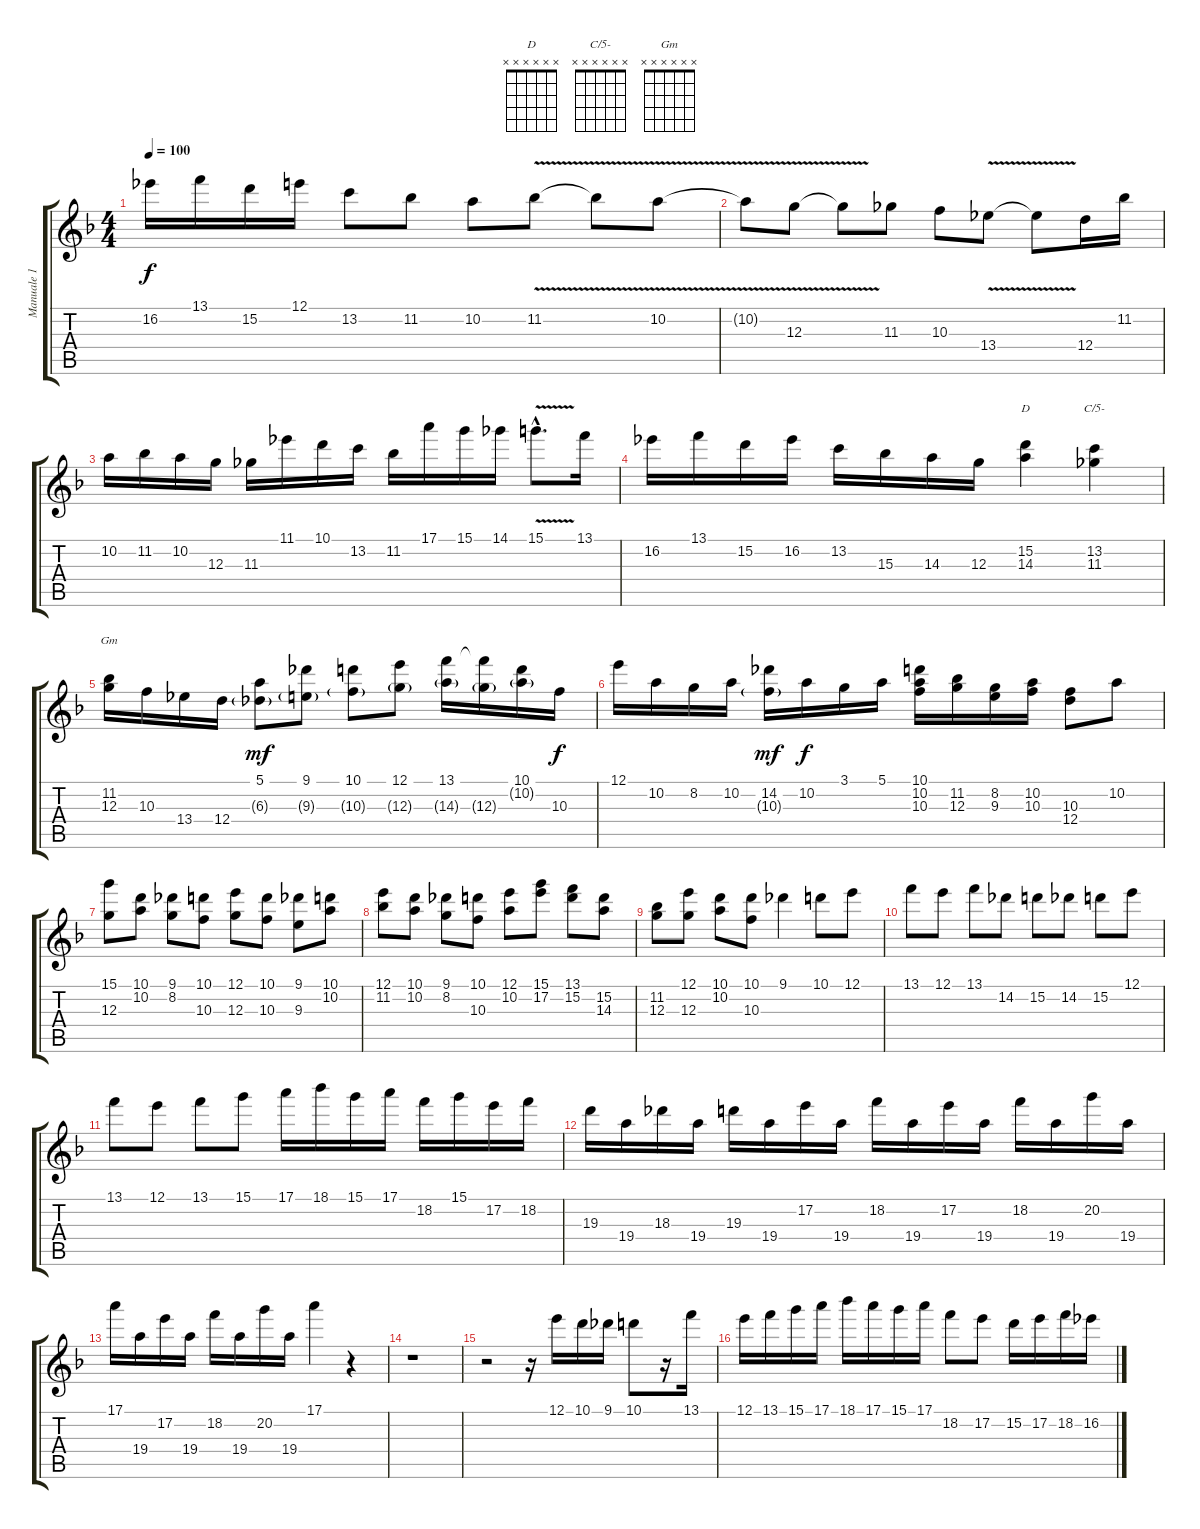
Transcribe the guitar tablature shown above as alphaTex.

\track ("Manuale 1" "Manuale 1") {instrument overdrivenguitar}
\staff {score tabs}
\tuning (E4 B3 G3 D3 A2 E2) {hide}
\chord ("D" x x x x x x) {firstfret 0}
\chord ("C/5-" x x x x x x) {firstfret 0}
\chord ("Gm" x x x x x x) {firstfret 0}
\ts (4 4)
\tempo 100
\clef g2
\ks dminor
16.2.16{dy f} 13.1.16 15.2.16 12.1.16 13.2.8 11.2.8 10.2.8 11.2{v}.8 11.2{t}.8 10.2{v}.8 |
10.2{t}.8 12.3{v}.8 12.3{t}.8 11.3.8 10.3.8 13.4{v}.8 13.4{t}.8 12.4.16 11.2.16 |
10.2.16 11.2.16 10.2.16 12.3.16 11.3.16 11.1.16 10.1.16 13.2.16 11.2.16 17.1.16 15.1.16 14.1.16 15.1{v hac}.8{d} 13.1.16 |
16.2.16 13.1.16 15.2.16 16.2.16 13.2.16 15.3.16 14.3.16 12.3.16 (15.2 14.3).4{ch "D"} (13.2 11.3).4{ch "C/5-"} |
(11.2 12.3).16{ch "Gm"} 10.3.16 13.4.16 12.4.16 (5.1 6.3{g}).8{dy mf} (9.1 9.3{g}).8 (10.1 10.3{g}).8 (12.1 12.3{g}).8 (13.1 14.3{g}).16 (13.1{t} 12.3{g}).16 (10.1 10.2{g}).16 10.3.16{dy f} |
12.1.16 10.2.16 8.2.16 10.2.16 (14.2 10.3{g}).16{dy mf} 10.2.16{dy f} 3.1.16 5.1.16 (10.1 10.2 10.3).16 (11.2 12.3).16 (8.2 9.3).16 (10.2 10.3).16 (10.3 12.4).8 10.2.8 |
(15.1 12.3).8 (10.1 10.2).8 (9.1 8.2).8 (10.1 10.3).8 (12.1 12.3).8 (10.1 10.3).8 (9.1 9.3).8 (10.1 10.2).8 |
(12.1 11.2).8 (10.1 10.2).8 (9.1 8.2).8 (10.1 10.3).8 (12.1 10.2).8 (15.1 17.2).8 (13.1 15.2).8 (15.2 14.3).8 |
(11.2 12.3).8 (12.1 12.3).8 (10.1 10.2).8 (10.1 10.3).8 9.1.4 10.1.8 12.1.8 |
13.1.8 12.1.8 13.1.8 14.2.8 15.2.8 14.2.8 15.2.8 12.1.8 |
13.1.8 12.1.8 13.1.8 15.1.8 17.1.16 18.1.16 15.1.16 17.1.16 18.2.16 15.1.16 17.2.16 18.2.16 |
19.3.16 19.4.16 18.3.16 19.4.16 19.3.16 19.4.16 17.2.16 19.4.16 18.2.16 19.4.16 17.2.16 19.4.16 18.2.16 19.4.16 20.2.16 19.4.16 |
17.1.16 19.4.16 17.2.16 19.4.16 18.2.16 19.4.16 20.2.16 19.4.16 17.1.4 r.4 |
r.1 |
r.2 r.16 12.1.16 10.1.16 9.1.16 10.1.8 r.16 13.1.16 |
12.1.16 13.1.16 15.1.16 17.1.16 18.1.16 17.1.16 15.1.16 17.1.16 18.2.8 17.2.8 15.2.16 17.2.16 18.2.16 16.2.16
